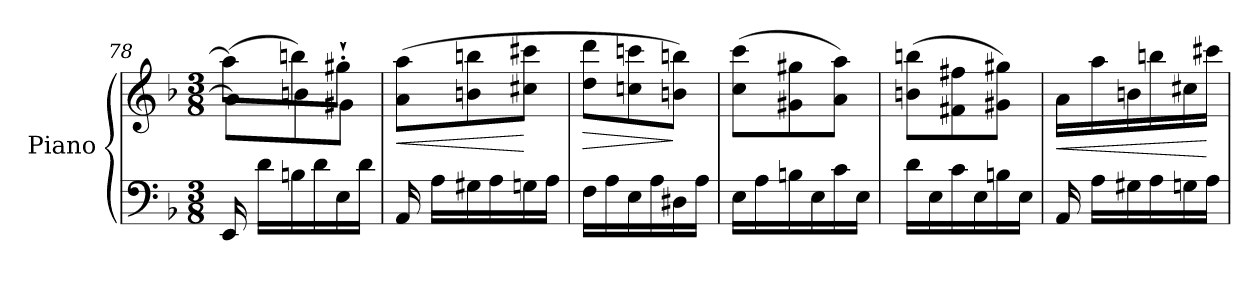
**kern	**kern	**dynam
*part1	*part1	*part1
*staff2	*staff1	*staff1/2
*I"Piano	*	*
*I'Pno	*	*
*clefF4	*clefG2	*
*k[b-]	*k[b-]	*
*M3/8	*M3/8	*
=78	=78	=78
*	*^	*
16EE/	(>8aa\L]	8a\L]	.
16d\LL	.	.	.
16Bn\	8bbn\)	8bn\	.
16d\	.	.	.
16E\	8gg#X'`\J	8g#X\J	.
16d\JJ	.	.	.
*	*v	*v	*
=79	=79	=79
!	!	!LO:HP:b
16AA/	(>8a\ 8aa\L	<
16A\LL	.	.
16G#X\	8bn\ 8bbn\	.
16A\	.	.
16Gn\	8cc#X\ 8ccc#X\J	[
16A\JJ	.	.
!!LO:PB:g=z
=80	=80	=80
!	!	!LO:HP:b
16F\LL	8dd\ 8ddd\L	>
16A\	.	.
16E\	8ccn\ 8cccn\	.
16A\	.	.
16D#X\	8bn\ 8bbn\J)	]
16A\JJ	.	.
=81	=81	=81
16E\LL	(>8cc\ 8ccc\L	.
16A\	.	.
16Bn\	8g#X\ 8gg#X\	.
16E\	.	.
16c\	8a\ 8aa\J)	.
16E\JJ	.	.
=82	=82	=82
16d\LL	(>8bn\ 8bbn\L	.
16E\	.	.
16c\	8f#X\ 8ff#X\	.
16E\	.	.
16Bn\	8g#X\ 8gg#X\J)	.
16E\JJ	.	.
=83	=83	=83
!	!	!LO:HP:b
16AA/	16a\LL	<
16A\LL	16aa\	.
16G#X\	16bn\	.
16A\	16bbn\	.
16Gn\	16cc#X\	.
16A\JJ	16ccc#X\JJ	[
=	=	=
*-	*-	*-
